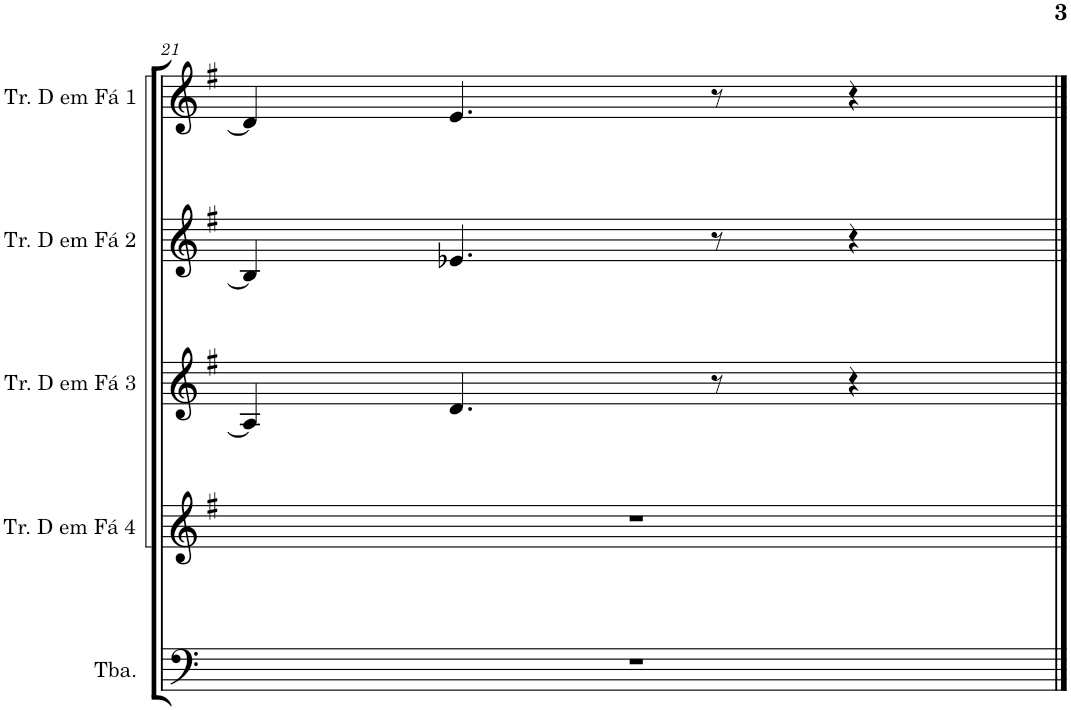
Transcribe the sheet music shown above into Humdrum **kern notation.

**kern	**kern	**kern	**kern	**kern
*part5	*part4	*part3	*part2	*part1
*staff5	*staff4	*staff3	*staff2	*staff1
*I"Tuba	*I"Trompa em Fá 4	*I"Trompa em Fá 3	*I"Trompa em Fá 2	*I"Trompa em Fá 1
*I'Tba.	*	*	*	*
!!LO:PB:g=z
*clefF4	*clefG2	*clefG2	*clefG2	*clefG2
*	*Trd4c7	*Trd4c7	*Trd4c7	*Trd4c7
*k[]	*k[f#]	*k[f#]	*k[f#]	*k[f#]
*M4/4	*M4/4	*M4/4	*M4/4	*M4/4
=21	=21	=21	=21	=21
1r	1r	4A/]	4B/]	4d/]
.	.	4.d/	4.e-X/	4.e/
.	.	8r	8r	8r
.	.	4r	4r	4r
==	==	==	==	==
*-	*-	*-	*-	*-
